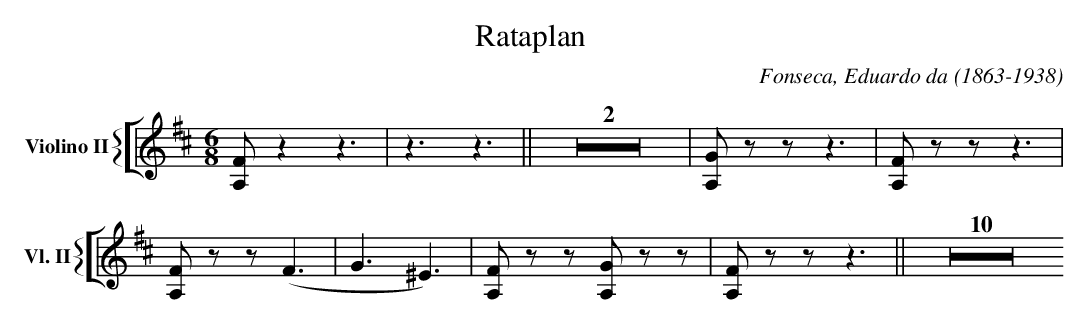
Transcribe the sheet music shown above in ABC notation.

X:1
T:Rataplan
C:Fonseca, Eduardo da (1863-1938)
M:6/8
L:1/4
K:D
V: 3 clef=treble name="Violino II" sname="Vl. II"
%%staves [{ 3 }]
[L:1/8] [A,F]z2 z3 |  z3 z3 || Z2 | [A,G]zz z3 | [A,F]zz z3 |  [A,F] z z (F3 | G3 ^E3) | [A,F]  z z [A,G] z z | [A,F]  z z z3 ||  Z10 \
